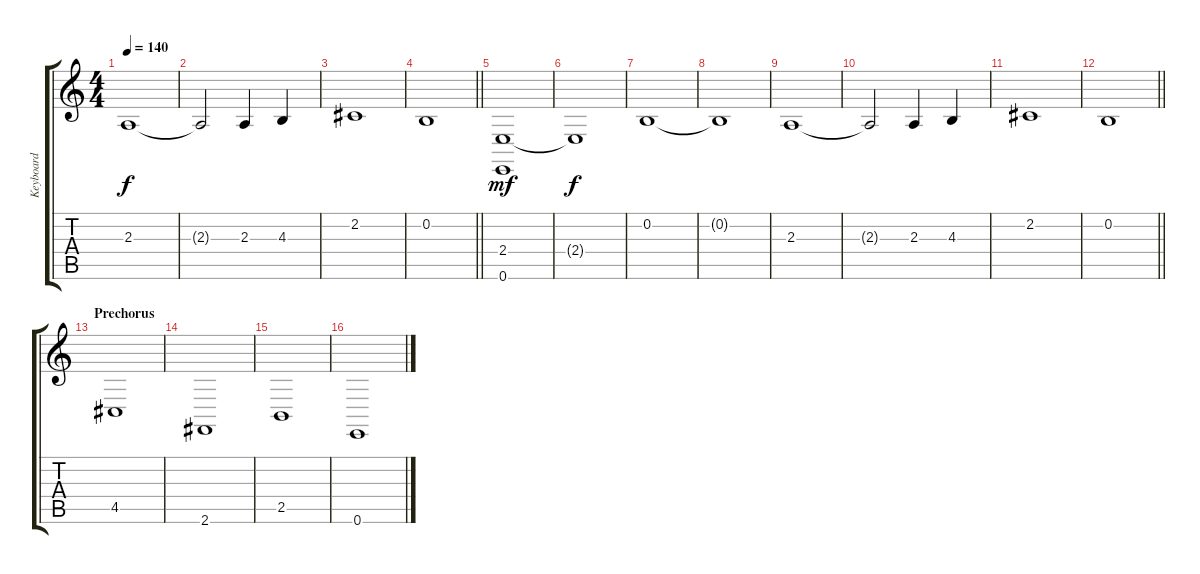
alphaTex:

\track ("Keyboard" "Keyboard") {instrument stringensemble2}
\staff {score tabs}
\tuning (E4 B3 G3 D3 A2 E2) {hide}
\ts (4 4)
\tempo 140
\clef g2
\ks c
2.3.1{dy f} |
2.3{t}.2 2.3.4 4.3.4 |
2.2.1 |
\barLineRight lightlight
0.2.1 |
(2.4 0.6).1{dy mf} |
2.4{t}.1{dy f} |
0.2.1 |
0.2{t}.1 |
2.3.1 |
2.3{t}.2 2.3.4 4.3.4 |
2.2.1 |
\barLineRight lightlight
0.2.1 |
\section ("" "Prechorus")
4.5.1 |
2.6.1 |
2.5.1 |
0.6.1
